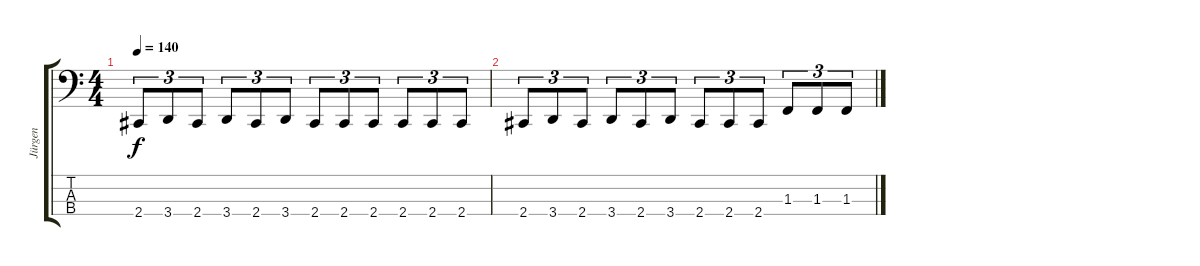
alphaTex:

\track ("Jürgen" "Jürgen") {instrument electricbasspick}
\staff {score tabs}
\tuning (D2 A1 E1 B0) {hide}
\ts (4 4)
\tempo 140
\clef f4
\ks c
2.4.8{tu (3 2) dy f} 3.4.8{tu (3 2)} 2.4.8{tu (3 2)} 3.4.8{tu (3 2)} 2.4.8{tu (3 2)} 3.4.8{tu (3 2)} 2.4.8{tu (3 2)} 2.4.8{tu (3 2)} 2.4.8{tu (3 2)} 2.4.8{tu (3 2)} 2.4.8{tu (3 2)} 2.4.8{tu (3 2)} |
2.4.8{tu (3 2)} 3.4.8{tu (3 2)} 2.4.8{tu (3 2)} 3.4.8{tu (3 2)} 2.4.8{tu (3 2)} 3.4.8{tu (3 2)} 2.4.8{tu (3 2)} 2.4.8{tu (3 2)} 2.4.8{tu (3 2)} 1.3.8{tu (3 2)} 1.3.8{tu (3 2)} 1.3.8{tu (3 2)}
